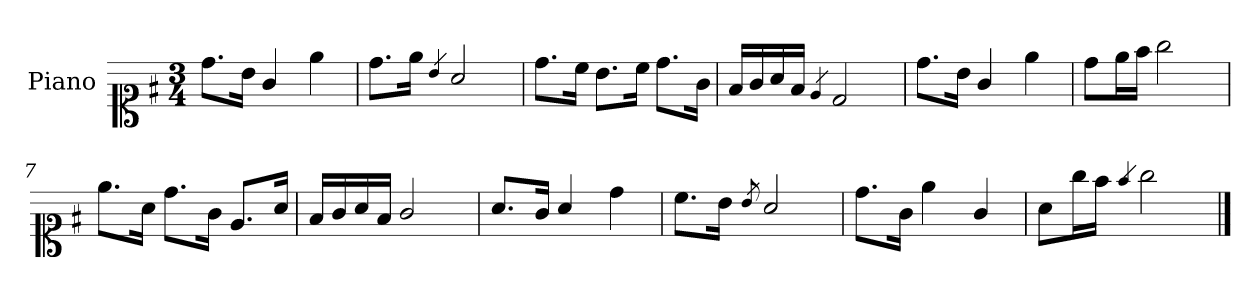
**kern
*part1
*staff1
*I"Piano
*I'Pno.
*clefC1
*k[f#]
*M3/4
=1
8.dd\L
16b\Jk
4g/
4ee\
=2
8.dd\L
16ee\Jk
4qb/
2a/
=3
8.dd\L
16cc\Jk
8.b\L
16cc\Jk
8.dd\L
16g\Jk
=4
16f#/LL
16g/
16a/
16f#/JJ
4qe/
2d/
=5
8.dd\L
16b\Jk
4g/
4ee\
=6
8dd\L
16ee\L
16ff#\JJ
2gg\
=7
8.ee\L
16a\Jk
8.dd\L
16g\Jk
8.e/L
16a/Jk
=8
16f#/LL
16g/
16a/
16f#/JJ
2g/
!!LO:LB:g=z
=9
8.a/L
16g/Jk
4a/
4dd\
=10
8.cc\L
16b\Jk
8qb/
2a/
=11
8.dd\L
16g\Jk
4ee\
4g/
=12
8a\L
16gg\L
16ff#\JJ
4qff#/
2gg\
==
*-
